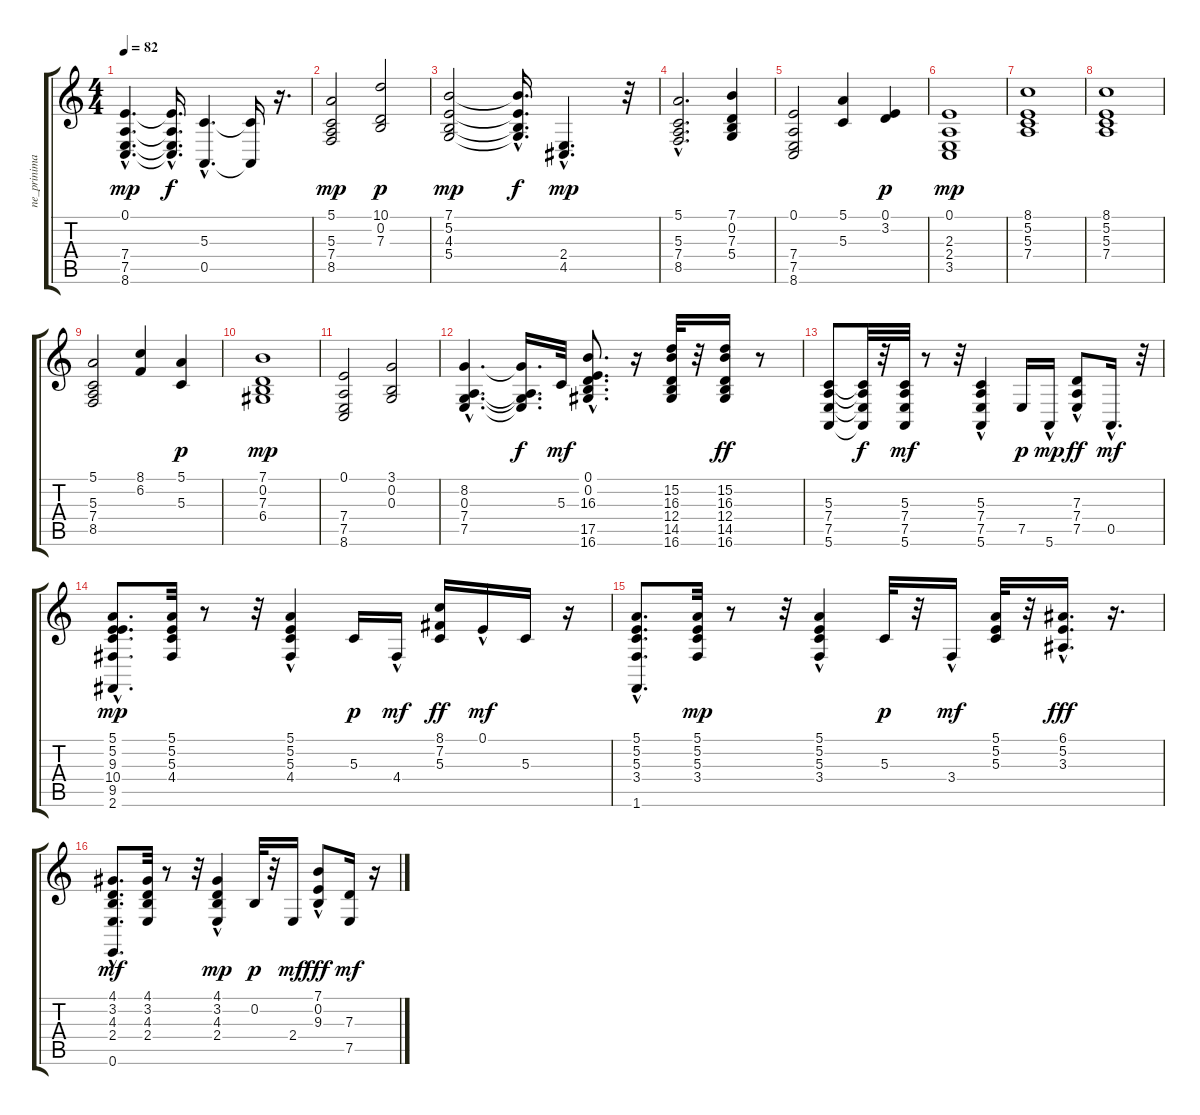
\track ("ne_prinimai" "ne_prinima") {instrument electricpiano1}
\staff {score tabs}
\tuning (E4 B3 G3 D3 A2 E2) {hide}
\ts (4 4)
\tempo 82
\clef g2
\ks c
(0.1{hac} 7.4{hac} 7.5{hac} 8.6{hac}).4{d dy mp} (0.1{hac t} 7.4{t} 7.5{t} 8.6{hac t}).16{d dy f} (5.3{hac} 0.5{hac}).4{d instrument acousticgrandpiano} (5.3{t} 0.5{t}).16 r.16{d} |
(5.1 5.3 7.4 8.5).2{dy mp instrument electricpiano1} (10.1 0.2 7.3).2{dy p} |
(7.1 5.2 4.3 5.4).2{dy mp} (7.1{hac t} 5.2{t} 4.3{t} 5.4{hac t}).16{d dy f} (2.4{hac} 4.5{hac}).4{d dy mp} r.32 |
(5.1{hac} 5.3{hac} 7.4{hac} 8.5{hac}).2{d} (7.1 0.2 7.3 5.4).4 |
(0.1 7.4 7.5 8.6).2 (5.1 5.3).4 (0.1 3.2).4{dy p} |
(0.1 2.3 2.4 3.5).1{dy mp} |
(8.1 5.2 5.3 7.4).1 |
(8.1 5.2 5.3 7.4).1 |
(5.1 5.3 7.4 8.5).2 (8.1 6.2).4 (5.1 5.3).4{dy p} |
(7.1 0.2 7.3 6.4).1{dy mp} |
(0.1 7.4 7.5 8.6).2 (3.1 0.2 0.3).2 |
(8.2{hac} 0.3{hac} 7.4{hac} 7.5{hac}).4{d} (8.2{t} 0.3{t} 7.4{t} 7.5{t}).16{d dy f} 5.3.32{dy mf} (0.1 0.2{hac} 16.3 17.5 16.6{hac}).8{d} r.16 (15.2 16.3 12.4 14.5 16.6).32 r.32 (15.2 16.3 12.4 14.5 16.6).16{dy ff} r.8 |
(5.3 7.4 7.5 5.6).8{instrument acousticgrandpiano} (5.3{t} 7.4{t} 7.5{t} 5.6{t}).32{dy f} r.32 (5.3 7.4 7.5 5.6).32{dy mf} r.8 r.32 (5.3 7.4 7.5{hac} 5.6).4 7.5.16{dy p} 5.6{hac}.16{dy mp} (7.3 7.4{hac} 7.5{hac}).8{dy ff} 0.5{hac}.16{d dy mf} r.32 |
(5.1 5.2 9.3 10.4 9.5 2.6{hac}).8{d dy mp} (5.1 5.2 5.3 4.4).32 r.8 r.32 (5.1 5.2 5.3{hac} 4.4).4 5.3.16{dy p} 4.4{hac}.16{dy mf} (8.1 7.2 5.3).16{dy ff} 0.1{hac}.16{dy mf} 5.3.16 r.16 |
(5.1 5.2 5.3 3.4 1.6{hac}).8{d} (5.1 5.2 5.3 3.4).32{dy mp} r.8 r.32 (5.1 5.2 5.3{hac} 3.4).4 5.3.32{dy p} r.32 3.4{hac}.16{dy mf} (5.1 5.2 5.3).32 r.32 (6.1 5.2{hac} 3.3{hac}).16{d dy fff} r.16{d} |
(4.1 3.2 4.3 2.4{hac} 0.6{hac}).8{d dy mf} (4.1 3.2 4.3 2.4).32 r.8 r.32 (4.1 3.2 4.3{hac} 2.4).4{dy mp} 0.2.32{dy p} r.32 2.4.16{dy mf} (7.1{hac} 0.2{hac} 9.3).8{dy fff} (7.3 7.5).16{dy mf} r.16
